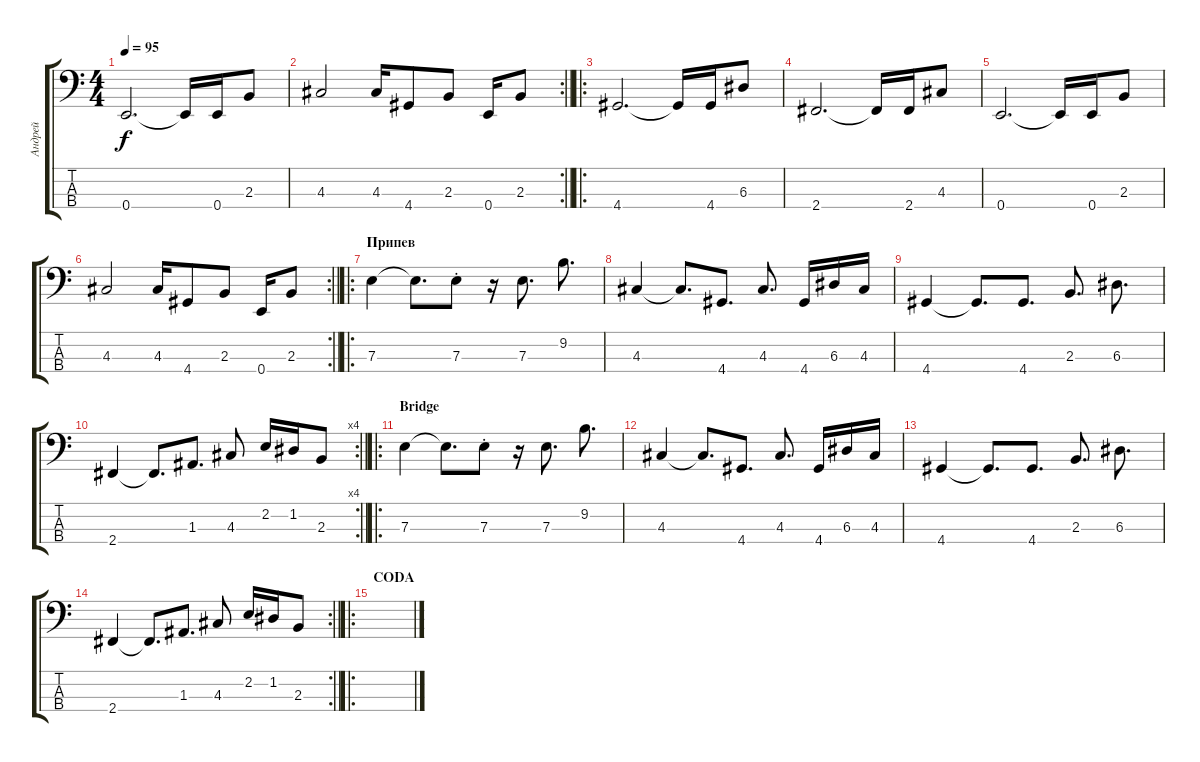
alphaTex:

\track ("Андрей" "Андрей") {instrument electricbassfinger}
\staff {score tabs}
\tuning (G2 D2 A1 E1) {hide}
\ts (4 4)
\tempo 95
\clef f4
\ks c
0.4.2{d dy f} 0.4{t}.16 0.4.16 2.3.8 |
\rc 2
\barLineRight lightlight
4.3.2 4.3.16 4.4.8 2.3.8 0.4.16 2.3.8 |
\ro
4.4.2{d} 4.4{t}.16 4.4.16 6.3.8 |
2.4.2{d} 2.4{t}.16 2.4.16 4.3.8 |
0.4.2{d} 0.4{t}.16 0.4.16 2.3.8 |
\rc 2
\barLineRight lightlight
4.3.2 4.3.16 4.4.8 2.3.8 0.4.16 2.3.8 |
\ro
\section ("" "Припев")
7.3.4 7.3{t}.8{d} 7.3{st}.8 r.16 7.3.8{d} 9.2.8{d} |
4.3.4 4.3{t}.8{d} 4.4.8{d} 4.3.8{d} 4.4.16 6.3.16 4.3.16 |
4.4.4 4.4{t}.8{d} 4.4.8{d} 2.3.8{d} 6.3.8{d} |
\rc 4
\barLineRight lightlight
2.4.4 2.4{t}.8{d} 1.3.8{d} 4.3.8 2.2.16 1.2.16 2.3.8 |
\ro
\section ("" "Bridge")
7.3.4 7.3{t}.8{d} 7.3{st}.8 r.16 7.3.8{d} 9.2.8{d} |
4.3.4 4.3{t}.8{d} 4.4.8{d} 4.3.8{d} 4.4.16 6.3.16 4.3.16 |
4.4.4 4.4{t}.8{d} 4.4.8{d} 2.3.8{d} 6.3.8{d} |
\rc 2
\barLineRight lightlight
2.4.4 2.4{t}.8{d} 1.3.8{d} 4.3.8 2.2.16 1.2.16 2.3.8 |
\ro
\section ("" "CODA")
